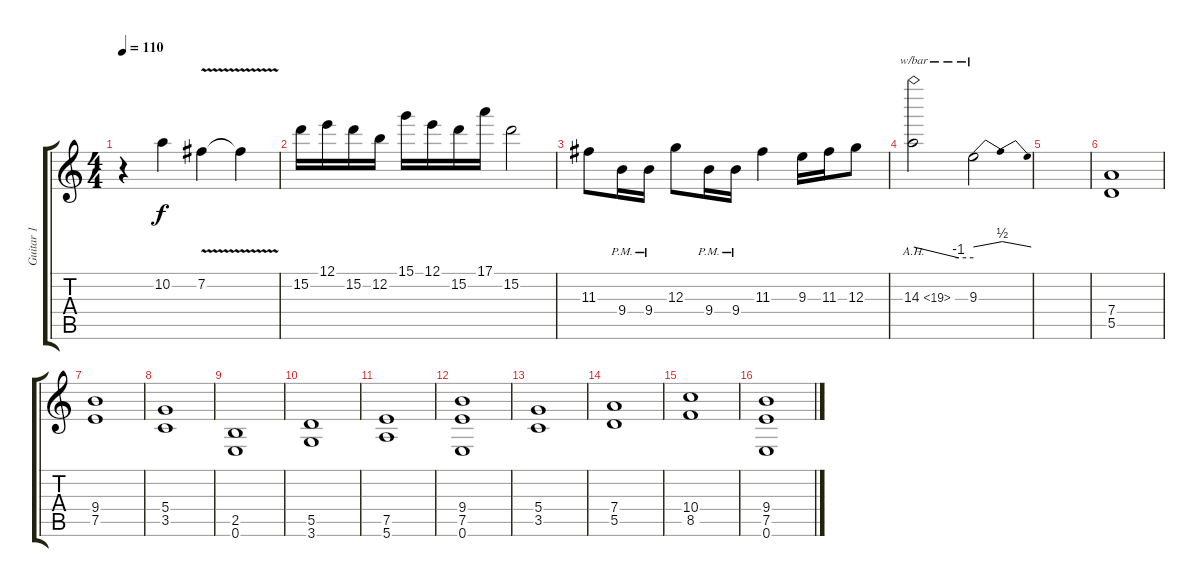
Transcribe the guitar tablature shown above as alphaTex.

\track ("Guitar 1" "Guitar 1") {instrument distortionguitar}
\staff {score tabs}
\tuning (E4 B3 G3 D3 A2 E2) {hide}
\ts (4 4)
\tempo 110
\clef g2
\ks c
r.4{dy f} 10.2{t}.4 7.2{v}.4 7.2{t}.4 |
15.2.16 12.1.16 15.2.16 12.2.16 15.1.16 12.1.16 15.2.16 17.1.16 15.2.2 |
11.3.8 9.4{pm}.16 9.4{pm}.16 12.3.8 9.4{pm}.16 9.4{pm}.16 11.3.4 9.3.16 11.3.16 12.3.8 |
14.3{ah 5}.2{tbe (custom default 0 0 45 -4 60 -4)} 9.3.2{tbe (dip default 0 0 30 2 60 0)} |
|
(7.4 5.5).1 |
(9.4 7.5).1 |
(5.4 3.5).1 |
(2.5 0.6).1 |
(5.5 3.6).1 |
(7.5 5.6).1 |
(9.4 7.5 0.6).1 |
(5.4 3.5).1 |
(7.4 5.5).1 |
(10.4 8.5).1 |
(9.4 7.5 0.6).1
